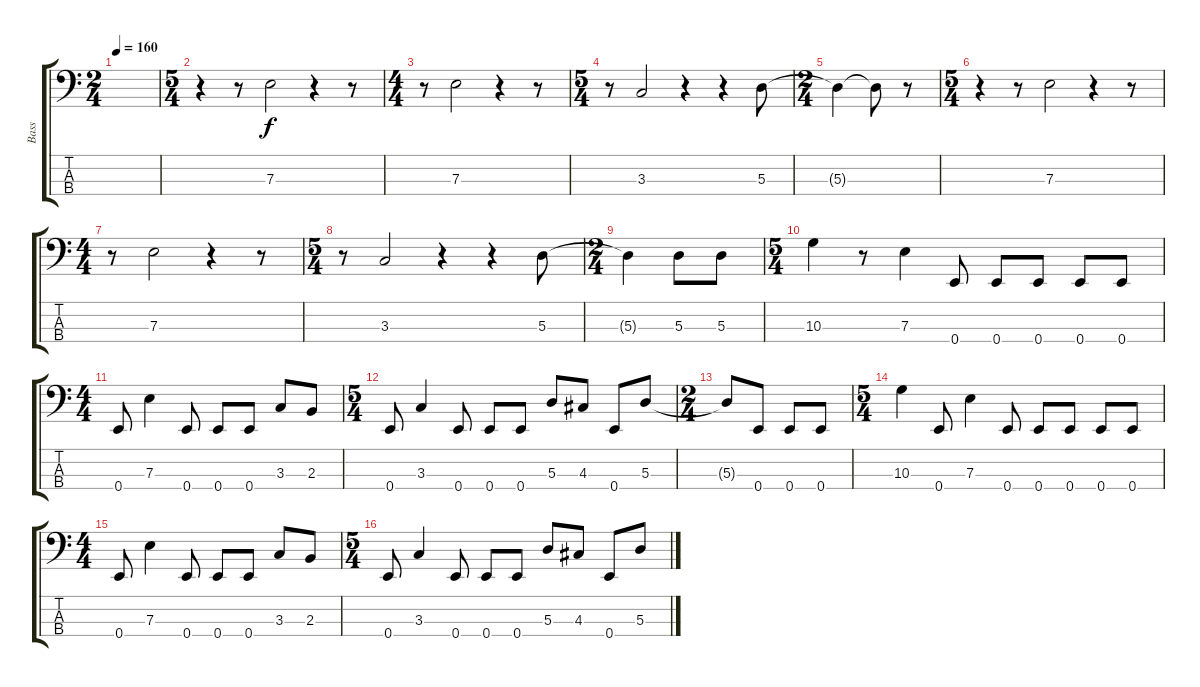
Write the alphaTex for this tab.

\track ("Bass" "Bass") {instrument electricbassfinger}
\staff {score tabs}
\tuning (G2 D2 A1 E1) {hide}
\ts (2 4)
\tempo 160
\clef f4
\ks c
|
\ts (5 4)
r.4 r.8 7.3.2 r.4 r.8 |
\ts (4 4)
r.8 7.3.2 r.4 r.8 |
\ts (5 4)
r.8 3.3.2 r.4 r.4 5.3.8 |
\ts (2 4)
5.3{t}.4 5.3{t}.8 r.8 |
\ts (5 4)
r.4 r.8 7.3.2 r.4 r.8 |
\ts (4 4)
r.8 7.3.2 r.4 r.8 |
\ts (5 4)
r.8 3.3.2 r.4 r.4 5.3.8 |
\ts (2 4)
5.3{t}.4 5.3.8 5.3.8 |
\ts (5 4)
10.3.4 r.8 7.3.4 0.4.8 0.4.8 0.4.8 0.4.8 0.4.8 |
\ts (4 4)
0.4.8 7.3.4 0.4.8 0.4.8 0.4.8 3.3.8 2.3.8 |
\ts (5 4)
0.4.8 3.3.4 0.4.8 0.4.8 0.4.8 5.3.8 4.3.8 0.4.8 5.3.8 |
\ts (2 4)
5.3{t}.8 0.4.8 0.4.8 0.4.8 |
\ts (5 4)
10.3.4 0.4.8 7.3.4 0.4.8 0.4.8 0.4.8 0.4.8 0.4.8 |
\ts (4 4)
0.4.8 7.3.4 0.4.8 0.4.8 0.4.8 3.3.8 2.3.8 |
\ts (5 4)
0.4.8 3.3.4 0.4.8 0.4.8 0.4.8 5.3.8 4.3.8 0.4.8 5.3.8
